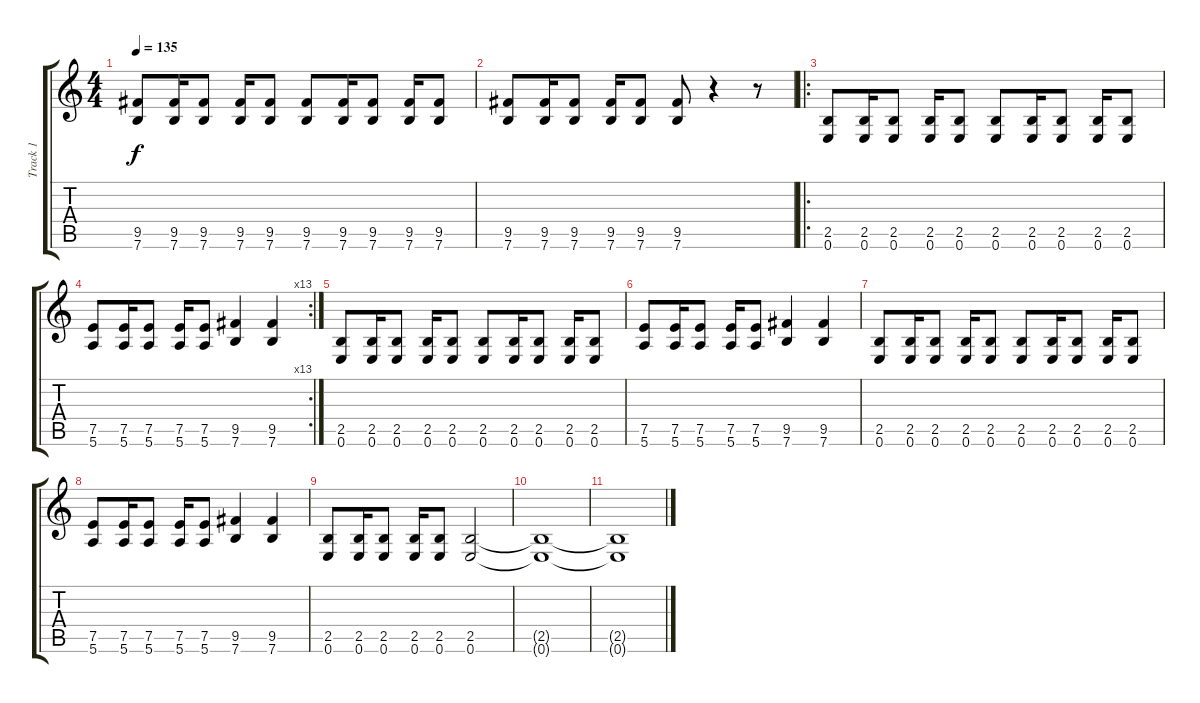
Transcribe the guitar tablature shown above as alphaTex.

\track ("Track 1" "Track 1") {instrument overdrivenguitar}
\staff {score tabs}
\tuning (E4 B3 G3 D3 A2 E2) {hide}
\ts (4 4)
\tempo 135
\clef g2
\ks c
(9.5 7.6).8{dy f} (9.5 7.6).16 (9.5 7.6).8 (9.5 7.6).16 (9.5 7.6).8 (9.5 7.6).8 (9.5 7.6).16 (9.5 7.6).8 (9.5 7.6).16 (9.5 7.6).8 |
(9.5 7.6).8 (9.5 7.6).16 (9.5 7.6).8 (9.5 7.6).16 (9.5 7.6).8 (9.5 7.6).8 r.4 r.8 |
\ro
(2.5 0.6).8 (2.5 0.6).16 (2.5 0.6).8 (2.5 0.6).16 (2.5 0.6).8 (2.5 0.6).8 (2.5 0.6).16 (2.5 0.6).8 (2.5 0.6).16 (2.5 0.6).8 |
\rc 13
(7.5 5.6).8 (7.5 5.6).16 (7.5 5.6).8 (7.5 5.6).16 (7.5 5.6).8 (9.5 7.6).4 (9.5 7.6).4 |
(2.5 0.6).8 (2.5 0.6).16 (2.5 0.6).8 (2.5 0.6).16 (2.5 0.6).8 (2.5 0.6).8 (2.5 0.6).16 (2.5 0.6).8 (2.5 0.6).16 (2.5 0.6).8 |
(7.5 5.6).8 (7.5 5.6).16 (7.5 5.6).8 (7.5 5.6).16 (7.5 5.6).8 (9.5 7.6).4 (9.5 7.6).4 |
(2.5 0.6).8 (2.5 0.6).16 (2.5 0.6).8 (2.5 0.6).16 (2.5 0.6).8 (2.5 0.6).8 (2.5 0.6).16 (2.5 0.6).8 (2.5 0.6).16 (2.5 0.6).8 |
(7.5 5.6).8 (7.5 5.6).16 (7.5 5.6).8 (7.5 5.6).16 (7.5 5.6).8 (9.5 7.6).4 (9.5 7.6).4 |
(2.5 0.6).8 (2.5 0.6).16 (2.5 0.6).8 (2.5 0.6).16 (2.5 0.6).8 (2.5 0.6).2 |
(2.5{t} 0.6{t}).1 |
(2.5{t} 0.6{t}).1
